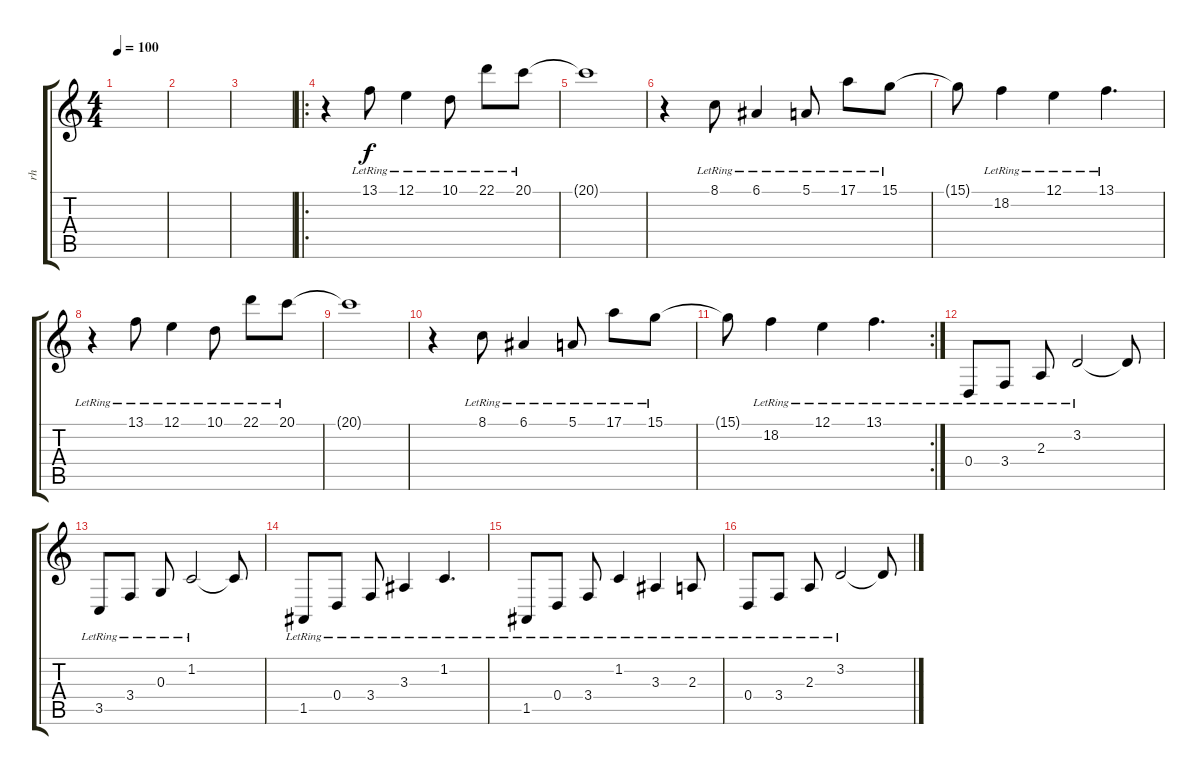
\track ("rh" "rh") {instrument acousticgrandpiano}
\staff {score tabs}
\tuning (E4 B3 G3 D3 A2 E2) {hide}
\ts (4 4)
\tempo 100
\clef g2
\ks c
|
|
|
\ro
r.4 13.1{lr}.8 12.1{lr}.4 10.1{lr}.8 22.1{lr}.8 20.1{lr}.8 |
20.1{t}.1 |
r.4 8.1{lr}.8 6.1{lr}.4 5.1{lr}.8 17.1{lr}.8 15.1{lr}.8 |
15.1{t}.8 18.2{lr}.4 12.1{lr}.4 13.1{lr}.4{d} |
r.4 13.1{lr}.8 12.1{lr}.4 10.1{lr}.8 22.1{lr}.8 20.1{lr}.8 |
20.1{t}.1 |
r.4 8.1{lr}.8 6.1{lr}.4 5.1{lr}.8 17.1{lr}.8 15.1{lr}.8 |
\rc 2
15.1{t}.8 18.2{lr}.4 12.1{lr}.4 13.1{lr}.4{d} |
0.4{lr}.8 3.4{lr}.8 2.3{lr}.8 3.2{lr}.2 3.2{t}.8 |
3.5{lr}.8 3.4{lr}.8 0.3{lr}.8 1.2{lr}.2 1.2{t}.8 |
1.5{lr}.8 0.4{lr}.8 3.4{lr}.8 3.3{lr}.4 1.2{lr}.4{d} |
1.5{lr}.8 0.4{lr}.8 3.4{lr}.8 1.2{lr}.4 3.3{lr}.4 2.3{lr}.8 |
0.4{lr}.8 3.4{lr}.8 2.3{lr}.8 3.2{lr}.2 3.2{t}.8
